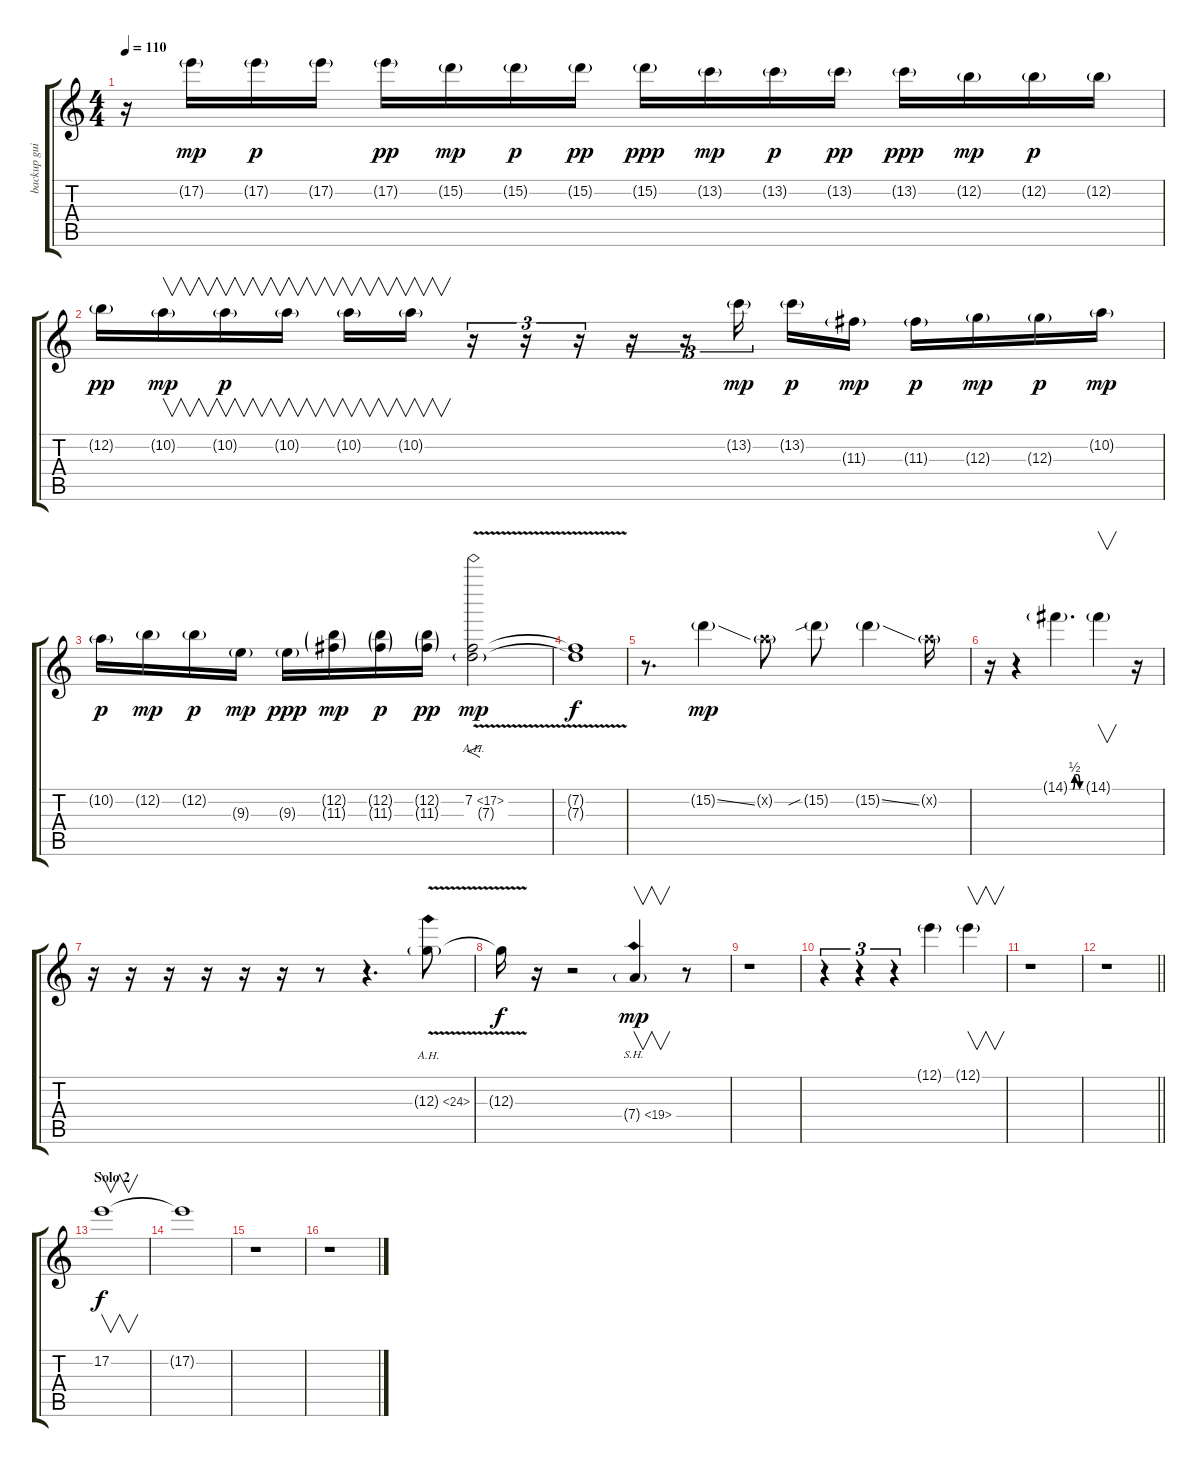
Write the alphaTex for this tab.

\track ("backup guitar I" "backup gui") {instrument distortionguitar}
\staff {score tabs}
\tuning (E4 B3 G3 D3 A2 E2) {hide}
\ts (4 4)
\tempo 110
\clef g2
\ks c
r.16{dy mp} 17.2{g}.16 17.2{g}.16{dy p} 17.2{g}.16 17.2{g}.16{dy pp} 15.2{g}.16{dy mp} 15.2{g}.16{dy p} 15.2{g}.16{dy pp} 15.2{g}.16{dy ppp} 13.2{g}.16{dy mp} 13.2{g}.16{dy p} 13.2{g}.16{dy pp} 13.2{g}.16{dy ppp} 12.2{g}.16{dy mp} 12.2{g}.16{dy p} 12.2{g}.16 |
12.2{g}.16{dy pp} 10.2{g}.16{v dy mp} 10.2{g}.16{v dy p} 10.2{g}.16{v} 10.2{g}.16{v} 10.2{g}.16{v} r.16{tu (3 2)} r.16{tu (3 2)} r.16{tu (3 2)} r.16{tu (3 2)} r.16{tu (3 2)} 13.2{g}.16{tu (3 2) dy mp beam splitsecondary} 13.2{g}.16{dy p} 11.3{g}.16{dy mp} 11.3{g}.16{dy p} 12.3{g}.16{dy mp} 12.3{g}.16{dy p} 10.2{g}.16{dy mp} |
10.2{g}.16{dy p} 12.2{g}.16{dy mp} 12.2{g}.16{dy p} 9.3{g}.16{dy mp} 9.3{g}.16{dy ppp} (12.2{g} 11.3{g}).16{dy mp} (12.2{g} 11.3{g}).16{dy p} (12.2{g} 11.3{g}).16{dy pp} (7.2{ah 10 v} 7.3{g}).2{f dy mp} |
(7.2{t} 7.3{t}).1{dy f} |
r.8{d} 15.2{ss g}.4{dy mp} 10.2{g x}.8 15.2{sib g}.8 15.2{ss g}.4 10.2{g x}.16 |
r.16 r.4 14.1{be (custom 0 0 15 0 24 2 30 2 40 2 50 0 60 0) g}.4{d} 14.1{g}.4{v} r.16 |
r.16 r.16 r.16 r.16 r.16 r.16 r.8 r.4{d} 12.3{ah 12 v g}.8 |
12.3{t}.16{dy f} r.16 r.2 7.4{sh 12 g}.4{v dy mp} r.8 |
r.1 |
r.4{tu (3 2)} r.4{tu (3 2)} r.4{tu (3 2)} 12.1{g}.4 12.1{g}.4{v} |
r.1 |
\barLineRight lightlight
r.1 |
\section ("" "Solo 2")
17.2.1{v dy f volume 0} |
17.2{t}.1 |
r.1 |
r.1
